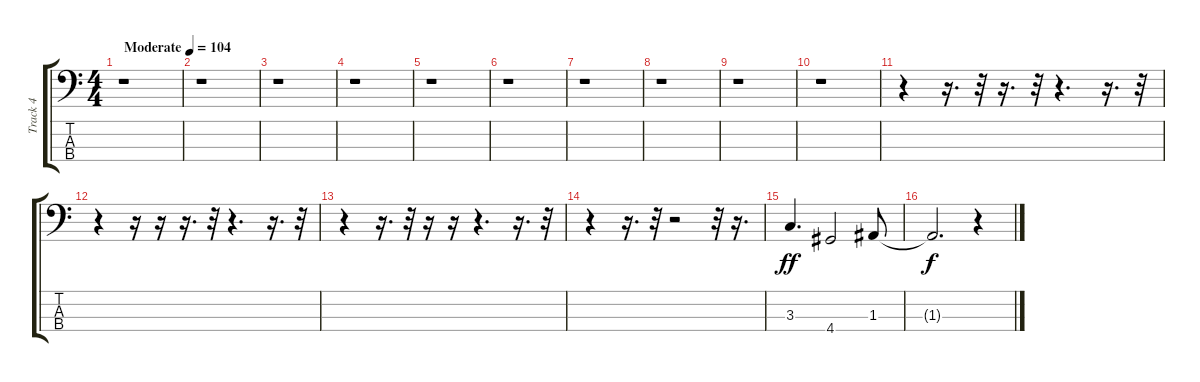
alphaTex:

\track ("Track 4" "Track 4") {instrument electricbassfinger}
\staff {score tabs}
\tuning (G2 D2 A1 E1) {hide}
\ts (4 4)
\tempo (104 "Moderate")
\clef f4
\ks c
r.1{dy ff instrument electricbassfinger} |
r.1 |
r.1 |
r.1 |
r.1 |
r.1 |
r.1 |
r.1 |
r.1 |
r.1 |
r.4 r.16{d} r.32 r.16{d} r.32 r.4{d} r.16{d} r.32 |
r.4 r.16 r.16 r.16{d} r.32 r.4{d} r.16{d} r.32 |
r.4 r.16{d} r.32 r.16 r.16 r.4{d} r.16{d} r.32 |
r.4 r.16{d} r.32 r.2 r.32 r.16{d} |
3.3.4{d} 4.4.2 1.3.8 |
1.3{t}.2{d dy f} r.4
